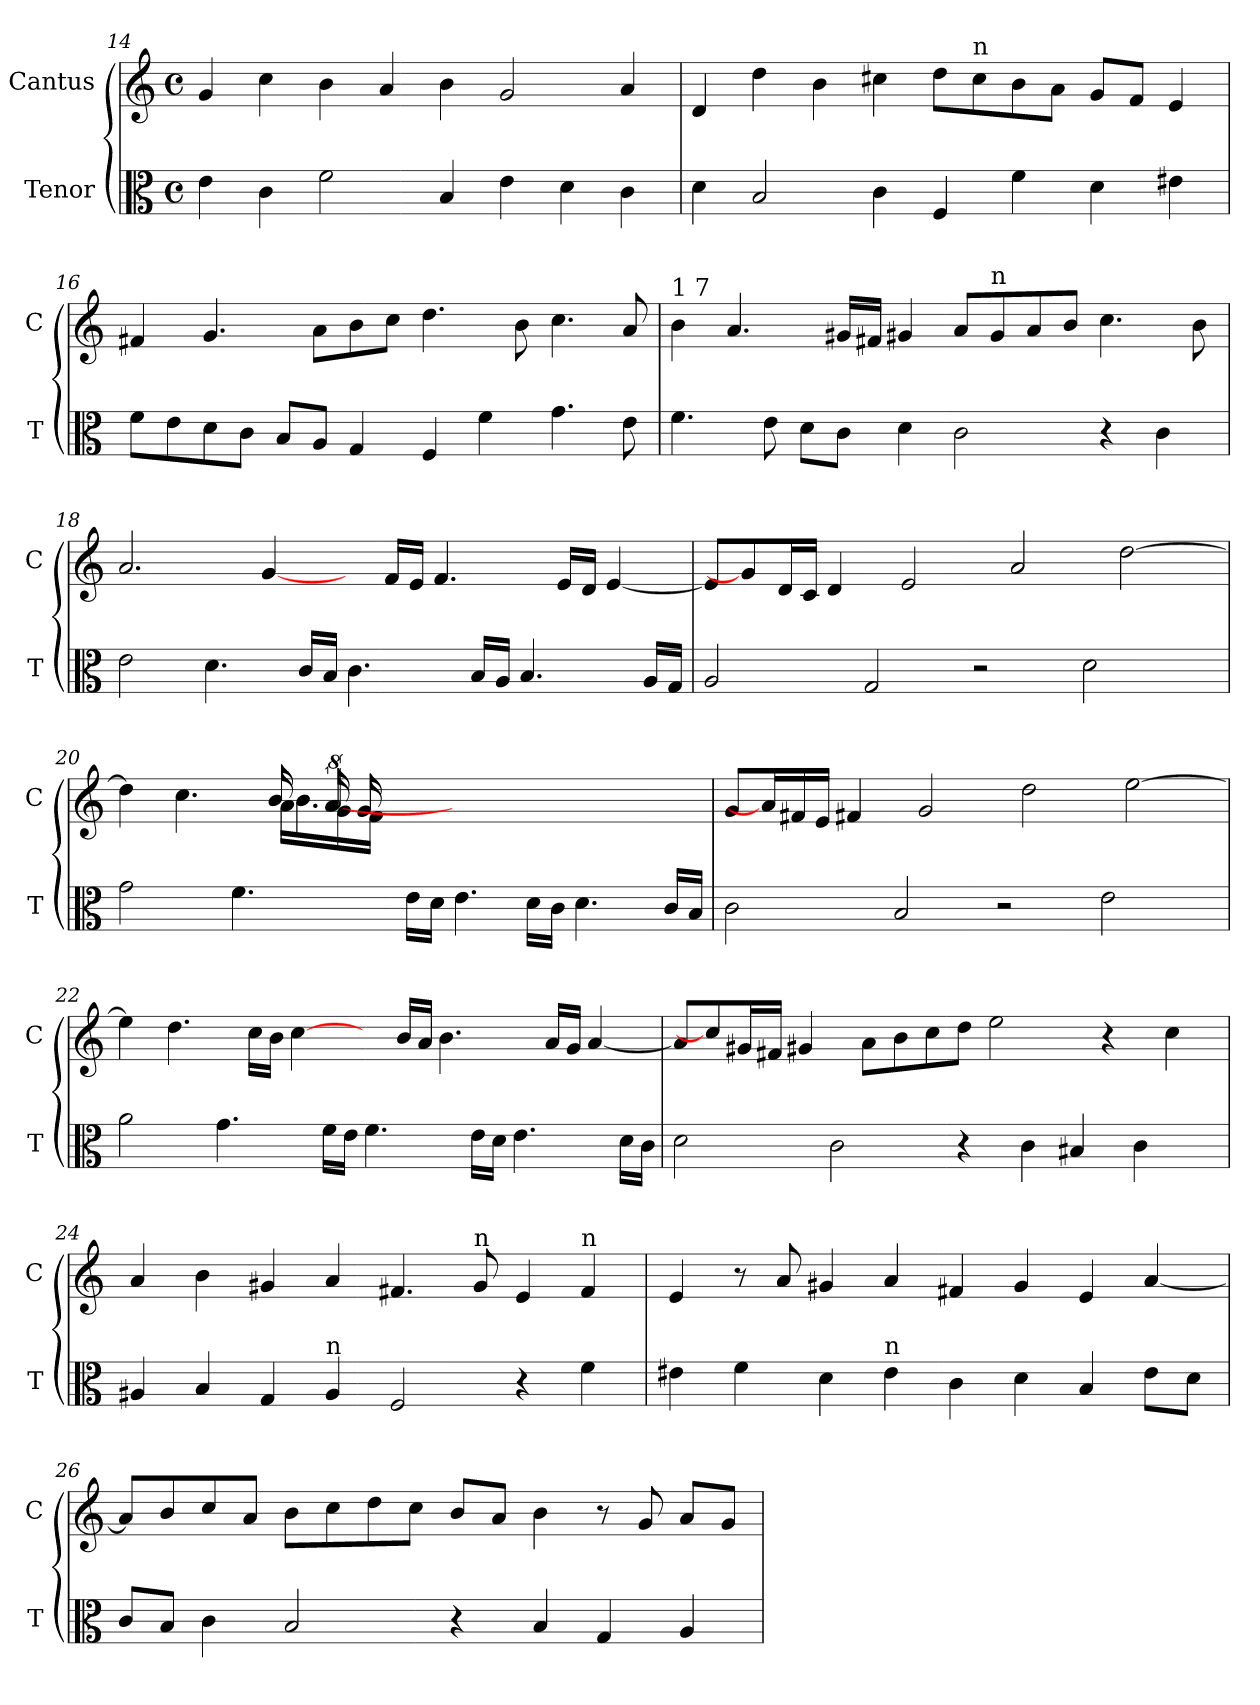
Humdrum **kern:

**kern	**kern
*part2	*part1
*staff2	*staff1
*I"Tenor	*I"Cantus
*I'T	*I'C
*clefC3	*clefG2
*k[]	*k[]
*C:	*C:
*M4/4	*M4/4
*met(c)	*met(c)
=14	=14
4e\	4g/
4c\	4cc\
2f\	4b\
.	4a/
4B/	4b\
4e\	2g/
4d\	.
4c\	4a/
=15	=15
4d\	4d/
2B/	4dd\
.	4b\
4c\	4cc#X\
4F/	8dd\L
!	!LO:TX:a:t=n
.	8cc#\
4f\	8b\
.	8a\J
4d\	8g/L
.	8f/J
4e#X\	4e/
=16	=16
8f\L	4f#X/
8e\	.
8d\	4.g/
8c\J	.
8B/L	.
8A/J	8a\L
4G/	8b\
.	8cc\J
4F/	4.dd\
4f\	.
.	8b\
4.g\	4.cc\
8e\	8a/
!!LO:LB:g=z
=17	=17
!	!LO:TX:a:t=1 7
4.f\	4b\
.	4.a/
8e\	.
8d\L	.
8c\J	16g#X/LL
.	16f#X/JJ
4d\	4g#X/
2c\	8a/L
!	!LO:TX:a:t=n
.	8g#/
.	8a/
.	8b/J
4r	4.cc\
4c\	.
.	8b\
=18	=18
2e\	2.a/
4.d\	.
.	[4g/
16c/LL	.
16B/JJ	.
4.c\	8ryy
.	16f/LL
.	16e/JJ
.	4.f/
16B/LL	.
16A/JJ	.
4.B/	.
.	16e/LL
.	16d/JJ
.	[<4e/
16A/LL	.
16G/JJ	.
=19	=19
2A/	8e/L]
.	8g/]
.	16d/L
.	16c/JJ
.	4d/
2G/	.
.	2e/
2r	.
.	2a/
2d\	.
.	[>2dd\
8ryy	.
=20	=20
*	*^
*	*	*^
*	*	*	*^
2g\	4dd\]	2ryy	2ryy	2ryy
.	4.cc\	.	.	.
4.f\	.	8ryy	8ryy	8.ryy
.	16b/	16a\LL	4.b\	.
.	16a/	16g\	.	[16%5a/
.	16g/	16f\JJ	.	.
.	1ryy	1ryy	.	.
16e\LL	.	.	.	.
16d\JJ	.	.	.	.
4.e\	.	.	1ryy	1ryy
16d\LL	.	.	.	.
16c\JJ	.	.	.	.
4.d\	.	.	.	.
.	8.ryy	8.ryy	.	.
16c/LL	.	.	.	.
16B/JJ	.	.	.	.
*	*v	*v	*v	*v
!!LO:LB:g=z
=21	=21
2c\	8g/L
.	16a/]
.	16f#X/L
.	16e/JJ
.	4f#X/
2B/	.
.	2g/
2r	.
.	2dd\
2e\	.
.	[>2ee\
16ryy	.
=22	=22
2a\	4ee\]
.	4.dd\
4.g\	.
.	16cc\LL
.	16b\JJ
.	[4cc\
16f\LL	.
16e\JJ	.
4.f\	8ryy
.	16b/LL
.	16a/JJ
.	4.b\
16e\LL	.
16d\JJ	.
4.e\	.
.	16a/LL
.	16g/JJ
.	[<4a/
16d\LL	.
16c\JJ	.
=23	=23
2d\	8a/L]
.	8cc\]
.	16g#X/L
.	16f#X/JJ
.	4g#X/
2c\	.
.	8a\L
.	8b\
.	8cc\
4r	8dd\J
.	2ee\
4c\	.
4B#X/	.
.	4r
4c\	.
.	4cc\
8ryy	.
=24	=24
4A#X/	4a/
4B/	4b\
4G/	4g#X/
!LO:TX:a:t=n	!
4A#/	4a/
2F/	4.f#X/
!	!LO:TX:a:t=n
.	8g#/
4r	4e/
!	!LO:TX:a:t=n
4f\	4f#/
!!LO:LB:g=z
=25	=25
4e#X\	4e/
4f\	8r
.	8a/
4d\	4g#X/
!LO:TX:a:t=n	!
4e#\	4a/
4c\	4f#X/
4d\	4g#/
4B/	4e/
8e#\L	[<4a/
8d\J	.
=26	=26
8c/L	8a/L]
8B/J	8b/
4c\	8cc/
.	8a/J
2B/	8b\L
.	8cc\
.	8dd\
.	8cc\J
4r	8b/L
.	8a/J
4B/	4b\
4G/	8r
.	8g/
4A/	8a/L
.	8g/J
=	=
*-	*-
